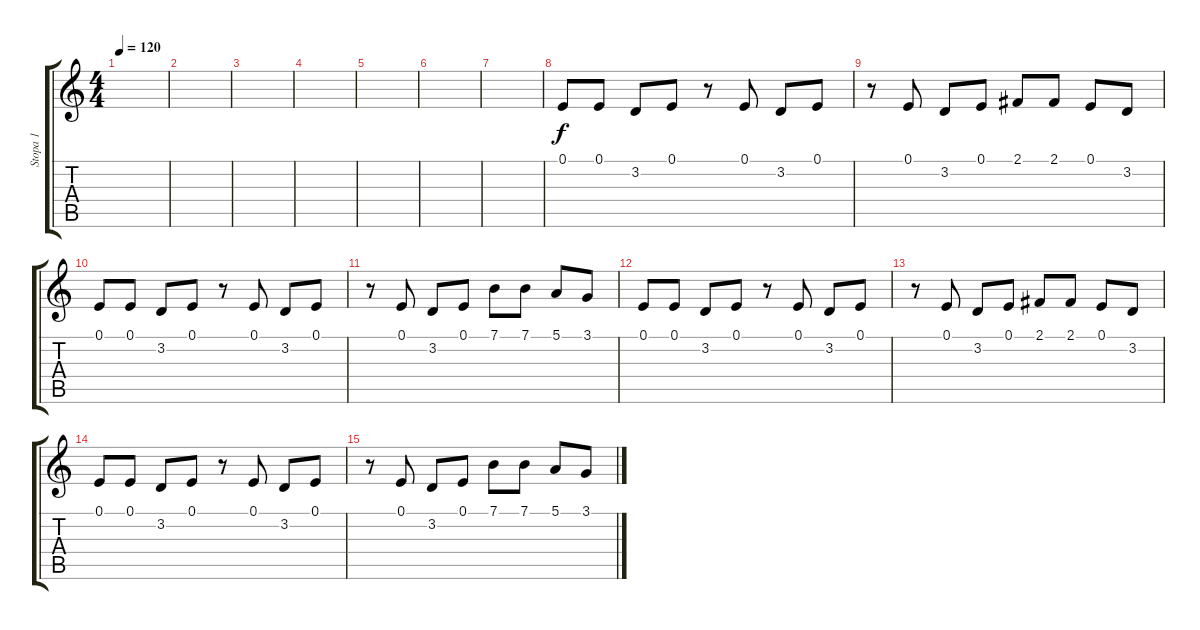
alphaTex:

\track ("Stopa 1" "Stopa 1") {instrument lead4chiff}
\staff {score tabs}
\tuning (E4 B3 G3 D3 A2 E2) {hide}
\ts (4 4)
\tempo 120
\clef g2
\ks c
|
|
|
|
|
|
|
0.1.8 0.1.8 3.2.8 0.1.8 r.8 0.1.8 3.2.8 0.1.8 |
r.8 0.1.8 3.2.8 0.1.8 2.1.8 2.1.8 0.1.8 3.2.8 |
0.1.8 0.1.8 3.2.8 0.1.8 r.8 0.1.8 3.2.8 0.1.8 |
r.8 0.1.8 3.2.8 0.1.8 7.1.8 7.1.8 5.1.8 3.1.8 |
0.1.8 0.1.8 3.2.8 0.1.8 r.8 0.1.8 3.2.8 0.1.8 |
r.8 0.1.8 3.2.8 0.1.8 2.1.8 2.1.8 0.1.8 3.2.8 |
0.1.8 0.1.8 3.2.8 0.1.8 r.8 0.1.8 3.2.8 0.1.8 |
r.8 0.1.8 3.2.8 0.1.8 7.1.8 7.1.8 5.1.8 3.1.8
